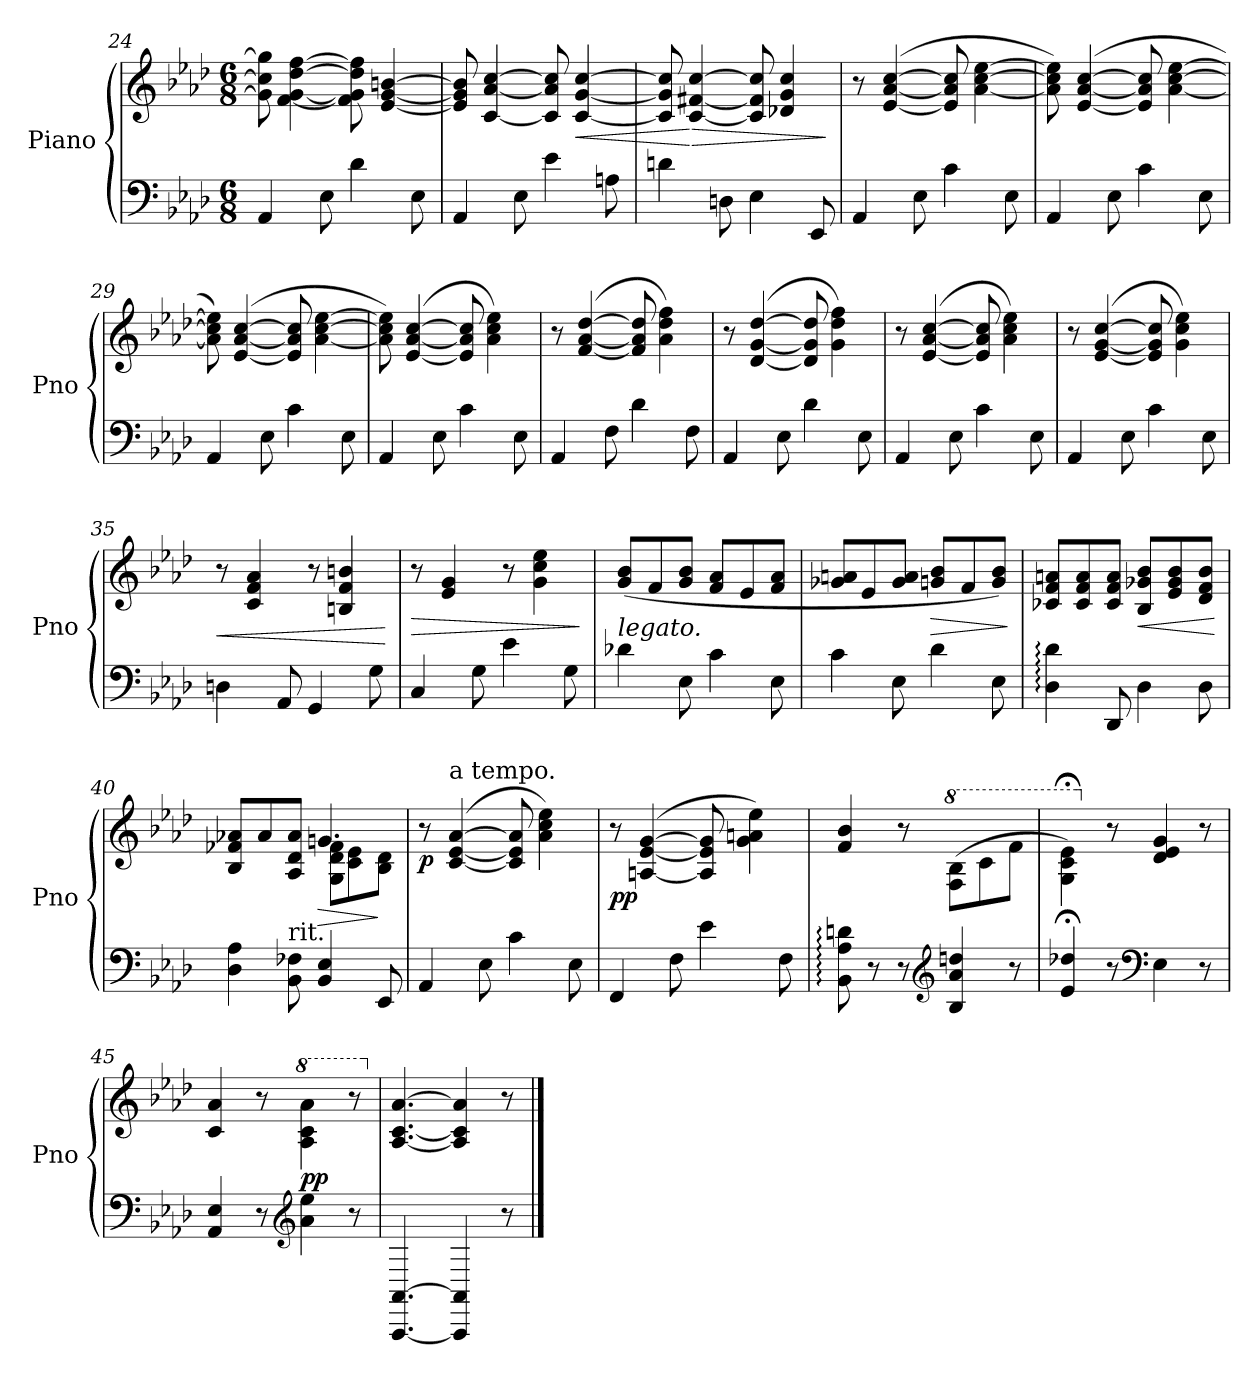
**kern	**kern	**dynam
*part1	*part1	*part1
*staff2	*staff1	*staff1/2
*I"Piano	*	*
*I'Pno	*	*
*clefF4	*clefG2	*
*k[b-e-a-d-]	*k[b-e-a-d-]	*
*M6/8	*M6/8	*
=24	=24	=24
4AA-/	8g\] 8cc\] 8gg\]	.
.	[4f\ [4g\ [4dd-\ [4ff\	.
8E-\	.	.
4d-\	8f\] 8g\] 8dd-\] 8ff\]	.
.	[4e-/ [4g/ [4bn/	.
8E-\	.	.
=25	=25	=25
4AA-/	8e-/] 8g/] 8bn/]	.
.	[4c/ [4a-/ [4cc/	.
8E-\	.	.
4e-\	8c/] 8a-/] 8cc/]	.
!	!	!LO:HP:b
.	[4c/ [4g/ [4cc/	<
8An\	.	.
!!LO:LB:g=z
=26	=26	=26
4dn\	8c/] 8g/] 8cc/]	.
!	!	!LO:HP:n=1:b
.	[4c/ [4f#X/ [4cc/	[ >
8Dn\	.	.
4E-\	8c/] 8f#/] 8cc/]	.
.	4d-X/ 4g/ 4cc/	.
8EE-/	.	.
.	.	]
=27	=27	=27
4AA-/	8r	.
.	(>[4e-/ [4a-/ [4cc/	.
8E-\	.	.
4c\	8e-/] 8a-/] 8cc/]	.
.	[4a-\ [4cc\ [4ee-\	.
8E-\	.	.
=28	=28	=28
4AA-/	8a-\] 8cc\] 8ee-\])	.
.	(>[4e-/ [4a-/ [4cc/	.
8E-\	.	.
4c\	8e-/] 8a-/] 8cc/]	.
.	[4a-\ [4cc\ [4ee-\	.
8E-\	.	.
=29	=29	=29
4AA-/	8a-\] 8cc\] 8ee-\])	.
.	(>[4e-/ [4a-/ [4cc/	.
8E-\	.	.
4c\	8e-/] 8a-/] 8cc/]	.
.	[4a-\ [4cc\ [4ee-\	.
8E-\	.	.
=30	=30	=30
4AA-/	8a-\] 8cc\] 8ee-\])	.
.	(>[4e-/ [4a-/ [4cc/	.
8E-\	.	.
4c\	8e-/] 8a-/] 8cc/]	.
.	4a-\ 4cc\ 4ee-\)	.
8E-\	.	.
=31	=31	=31
4AA-/	8r	.
.	(>[4f/ [4a-/ [4dd-/	.
8F\	.	.
4d-\	8f/] 8a-/] 8dd-/]	.
.	4a-\ 4dd-\ 4ff\)	.
8F\	.	.
!!LO:PB:g=z
=32	=32	=32
4AA-/	8r	.
.	(>[4d-/ [4g/ [4dd-/	.
8E-\	.	.
4d-\	8d-/] 8g/] 8dd-/]	.
.	4g\ 4dd-\ 4ff\)	.
8E-\	.	.
=33	=33	=33
4AA-/	8r	.
.	(>[4e-/ [4a-/ [4cc/	.
8E-\	.	.
4c\	8e-/] 8a-/] 8cc/]	.
.	4a-\ 4cc\ 4ee-\)	.
8E-\	.	.
=34	=34	=34
4AA-/	8r	.
.	(>[4e-/ [4g/ [4cc/	.
8E-\	.	.
4c\	8e-/] 8g/] 8cc/]	.
.	4g\ 4cc\ 4ee-\)	.
8E-\	.	.
=35	=35	=35
!	!	!LO:HP:b
4Dn\	8r	<
.	4c/ 4f/ 4a-/	.
8AA-/	.	.
4GG/	8r	.
.	4Bn/ 4f/ 4bn/	.
8G\	.	.
.	.	[
=36	=36	=36
!	!	!LO:HP:b
4C/	8r	>
.	4e-/ 4g/	.
8G\	.	.
4e-\	8r	.
.	4g\ 4cc\ 4ee-\	.
8G\	.	.
.	.	]
=37	=37	=37
!LO:TX:a:i:t=legato.	!	!
4d-X\	(>8g/ 8b-/L	.
.	8f/	.
8E-\	8g/ 8b-/J	.
4c\	8f/ 8a-/L	.
.	8e-/	.
8E-\	8f/ 8a-/J	.
=38	=38	=38
4c\	8g-X/ 8an/L	.
.	8e-/	.
8E-\	8g-/ 8a/J	.
!	!	!LO:HP:b
4d-\	8gn/ 8b-/L	>
.	8f/	.
8E-\	8g/ 8b-/J)	.
.	.	]
!!LO:LB:g=z
=39	=39	=39
4D-\: 4d-\:	8c-X/ 8f/ 8an/L	.
.	8c-/ 8f/ 8a/	.
8DD-/	8c-/ 8f/ 8a/J	.
!	!	!LO:HP:b
4D-\	8B-/ 8g-X/ 8b-/L	<
.	8e-/ 8g-/ 8b-/	.
8D-\	8d-/ 8f/ 8b-/J	.
.	.	[
=40	=40	=40
*	*^	*
4D-\ 4A-\	8B-/ 8f-X/ 8a-X/L	4.ryy	.
.	8a-/	.	.
!LO:TX:a:t=rit.	!	!	!
8BB-\ 8F-X\	8A-/ 8d-/ 8a-/J	.	.
!	!	!	!LO:HP:b
4BB-/ 4E-/	4.gn/	8G\ 8d-\ 8f-\L	>
.	.	8c\ 8e-\	.
8EE-/	.	8B-\ 8d-\J	]
=41	=41	=41	=41
!	!	!	!LO:DY:b
*	*v	*v	*
4AA-/	8r	p
!	!LO:TX:a:t=a tempo.	!
.	(>[4c/ [4e-/ [4a-/	.
8E-\	.	.
4c\	8c/] 8e-/] 8a-/]	.
.	4a-\ 4cc\ 4ee-\)	.
8E-\	.	.
=42	=42	=42
!	!	!LO:DY:b
4FF/	8r	pp
.	(>[4An/ [4e-/ [4g/	.
8F\	.	.
4e-\	8A/] 8e-/] 8g/]	.
.	4g\ 4an\ 4ee-\)	.
8F\	.	.
=43	=43	=43
8BB-\: 8A-\: 8dn\:	4f/ 4b-/	.
8r	.	.
8r	8r	.
*clefG2	*	*
*	*8va	*
4B-/ 4a-/ 4ddn/	(>8f\ 8b-\L	.
.	8cc\	.
8r	8ff\J	.
!!LO:LB:g=z
=44	=44	=44
4e-/;< 4dd-X/;<	4g\;< 4cc\;< 4ee-\;<)	.
*	*X8va	*
8r	8r	.
*clefF4	*	*
4E-\	4d-/ 4e-/ 4g/	.
8r	8r	.
=45	=45	=45
4AA-/ 4E-/	4c/ 4a-/	.
8r	8r	.
*clefG2	*	*
*	*8va	*
!	!	!LO:DY:b
4a-\ 4ee-\	4a-\ 4cc\ 4aa-\	pp
8r	8r	.
=46	=46	=46
*	*X8va	*
[4.AAA-/ [4.AA-/	[4.A-/ [4.c/ [4.a-/	.
4AAA-/] 4AA-/]	4A-/] 4c/] 4a-/]	.
8r	8r	.
==	==	==
*-	*-	*-
